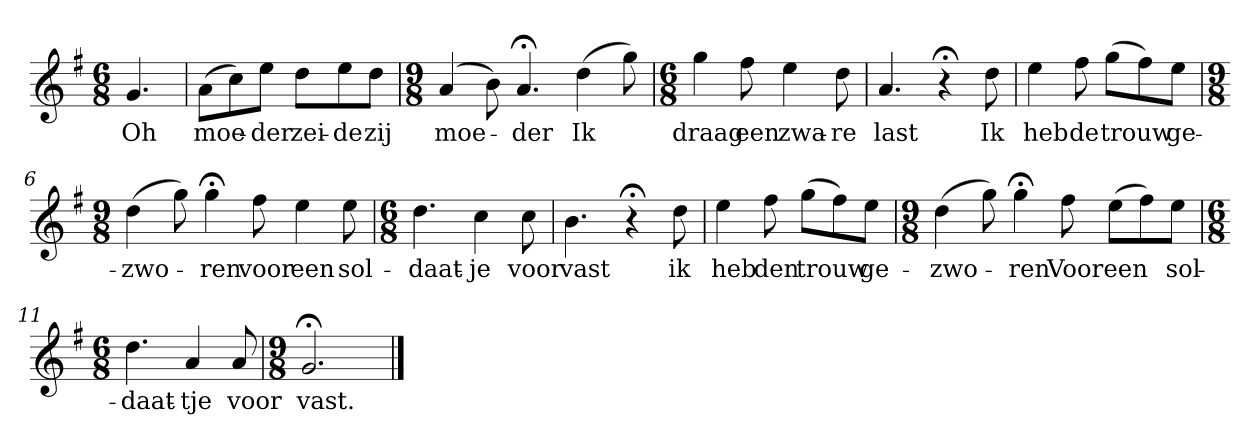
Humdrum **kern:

**kern	**text
*part1	*part1
*staff1	*staff1
*k[f#]	*
*G:	*
*M6/8	*
*MM120	*
=	=
4.g	Oh
=1	=1
(8aL	moe-
8cc)	.
8eeJ	-der
8ddL	zei-
8ee	-de
8ddJ	zij
=2	=2
*M9/8	*
(4a	moe-
8b)	.
4.a;<	-der
(4dd	Ik
8gg)	.
=3	=3
*M6/8	*
4gg	draag
8ff#	een
4ee	zwa-
8dd	-re
=4	=4
4.a	last
4r;<	.
8dd	Ik
=5	=5
4ee	heb
8ff#	de
(8ggL	trouw
8ff#)	.
8eeJ	ge-
=6	=6
*M9/8	*
(4dd	-zwo-
8gg)	.
4gg;<	-ren
8ff#	voor
4ee	een
8ee	sol-
=7	=7
*M6/8	*
4.dd	-daat-
4cc	-je
8cc	voor
=8	=8
4.b	vast
4r;<	.
8dd	ik
=9	=9
4ee	heb
8ff#	den
(8ggL	trouw
8ff#)	.
8eeJ	ge-
=10	=10
*M9/8	*
(4dd	-zwo-
8gg)	.
4gg;<	-ren
8ff#	Voor
(8eeL	een
8ff#)	.
8eeJ	sol-
=11	=11
*M6/8	*
4.dd	-daat-
4a	-tje
8a	voor
=12	=12
*M9/8	*
2.g;<	vast.
==	==
*-	*-
